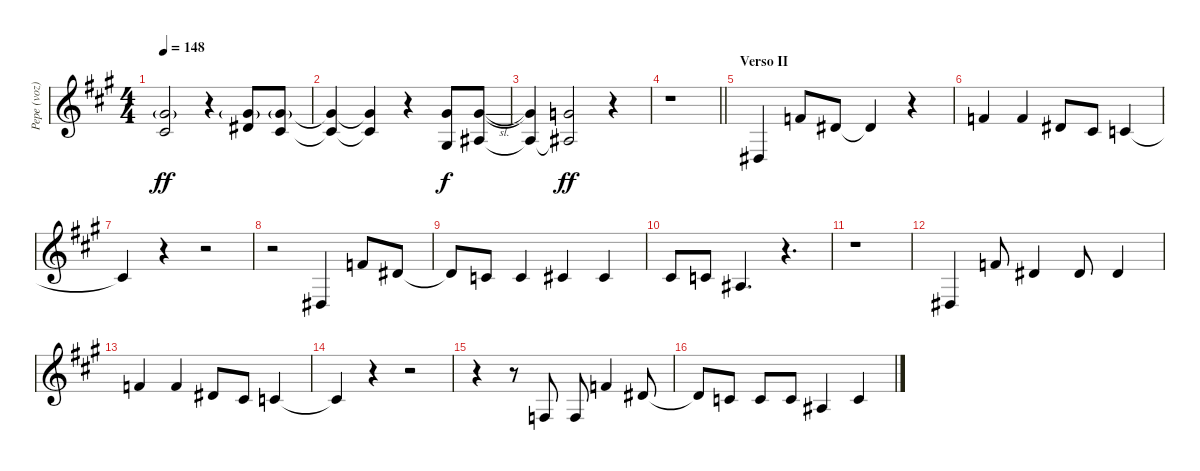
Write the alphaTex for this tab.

\track ("Pepe (voz)" "Pepe (voz)") {instrument tenorsax}
\staff {score}
\tuning (Eb4 Bb3 Gb3 Db3 Ab2 Eb2) {hide}
\ts (4 4)
\tempo 148
\clef g2
\ks a
(5.1{g} 3.2).2{dy ff} r.4 (5.1{g} 5.2).8 (5.1{g} 3.2).8 |
(5.1{t} 3.2{t}).4 (5.1{t} 3.2{t}).4 r.4 (5.1 2.3).8{dy f} (5.1{sl} 4.3).8 |
(5.1{t} 4.3{t}).4 (4.1 4.3{t}).2{dy ff} r.4 |
\barLineRight lightlight
r.1 |
\section ("" "Verso II")
2.4.4 2.1.8 0.1.8 0.1{t}.4 r.4 |
2.1.4 2.1.4 0.1.8 3.2.8 2.2.4 |
2.2{t}.4 r.4 r.2 |
r.2 2.4.4 2.1.8 0.1.8 |
0.1{t}.8 2.2.8 2.2.4 3.2.4 3.2.4 |
3.2.8 2.2.8 0.2.4{d} r.4{d} |
r.1 |
2.4.4 2.1.8 0.1.4 0.1.8 0.1.4 |
2.1.4 2.1.4 0.1.8 3.2.8 2.2.4 |
2.2{t}.4 r.4 r.2 |
r.4 r.8 4.4.8 4.4.8 2.1.4 0.1.8 |
0.1{t}.8 2.2.8 2.2.8 2.2.8 0.2.4 2.2.4
